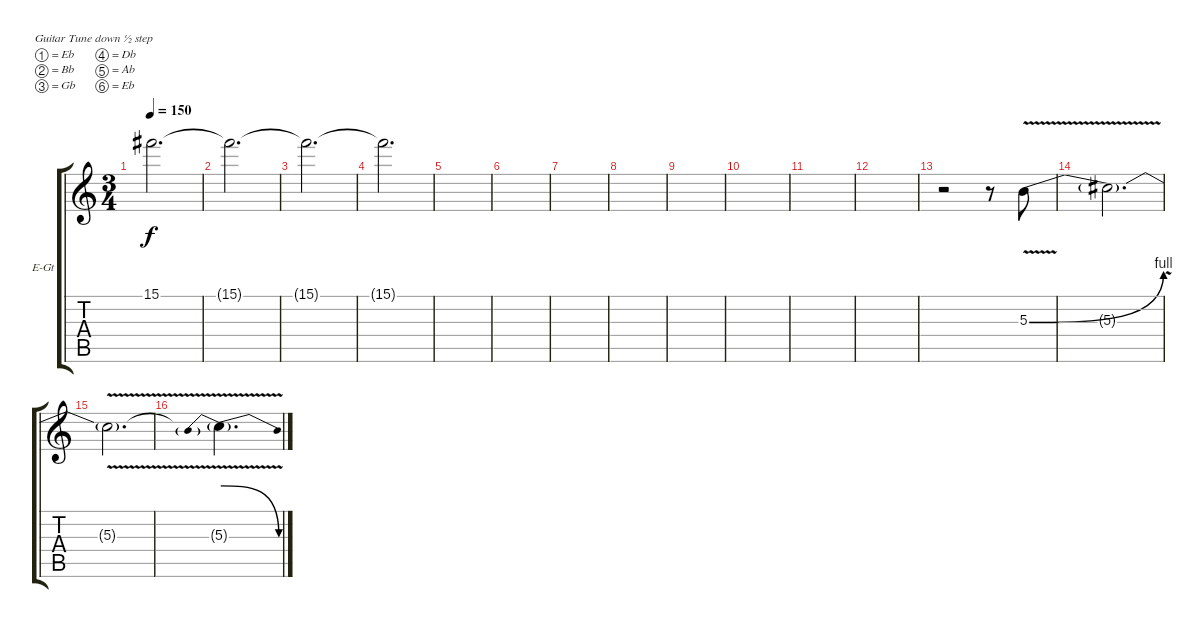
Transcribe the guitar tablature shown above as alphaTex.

\defaultSystemsLayout 4
\bracketExtendMode groupsimilarinstruments
\firstSystemTrackNameOrientation horizontal
\otherSystemsTrackNameOrientation horizontal
\track ("Myles distorition" "E-Gt") {mute instrument distortionguitar}
\staff {score tabs}
\tuning (Eb4 Bb3 Gb3 Db3 Ab2 Eb2)
\ts (3 4)
\tempo 150
\clef g2
\ks c
15.1{t}.2{d dy f} |
15.1{t}.2{d} |
15.1{t}.2{d} |
15.1{t}.2{d} |
|
|
|
|
|
|
|
|
r.2 r.8 5.3{be (bend 0 0 15 4) v}.8 |
5.3{v t}.2{d} |
5.3{v t}.2{d} |
5.3{be (prebendrelease 0 4 15 0) v t}.4{d}
